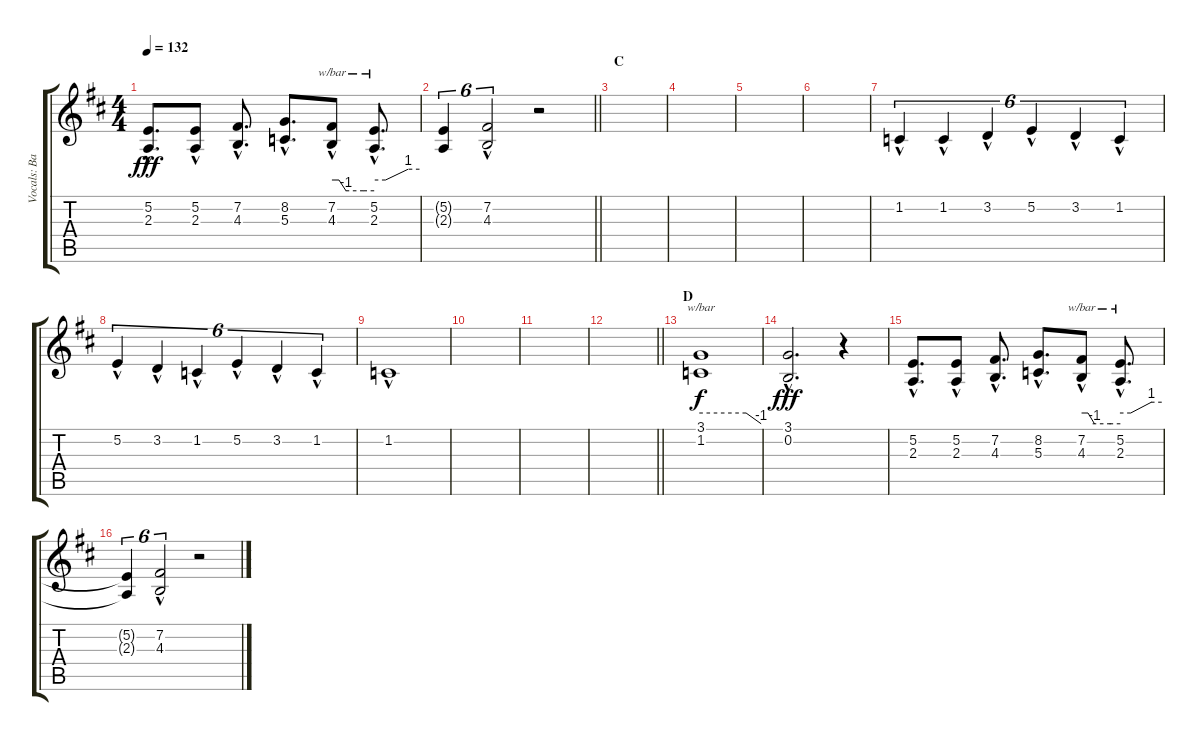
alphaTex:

\track ("Vocals: Band" "Vocals: Ba") {instrument choiraahs}
\staff {score tabs}
\tuning (E4 B3 G3 D3 A2 D2) {hide}
\ts (4 4)
\tempo 132
\clef g2
\ks d
(5.2{hac} 2.3).8{d dy fff} (5.2{hac} 2.3).8 (7.2{hac} 4.3).8{d} (8.2{hac} 5.3).8{d} (7.2{hac} 4.3).8{tbe (custom default 0 0 10 0 20 -4 45 -4 60 -4)} (5.2{hac} 2.3).8{d tbe (custom default 0 0 15 0 45 4 60 4)} |
\barLineRight lightlight
(5.2{t} 2.3{t}).4{tu (6 4)} (7.2{hac} 4.3).2{tu (6 4)} r.2 |
\section ("" "C")
|
|
|
|
1.2{hac}.4{tu (6 4)} 1.2{hac}.4{tu (6 4)} 3.2{hac}.4{tu (6 4)} 5.2{hac}.4{tu (6 4)} 3.2{hac}.4{tu (6 4)} 1.2{hac}.4{tu (6 4)} |
5.2{hac}.4{tu (6 4)} 3.2{hac}.4{tu (6 4)} 1.2{hac}.4{tu (6 4)} 5.2{hac}.4{tu (6 4)} 3.2{hac}.4{tu (6 4)} 1.2{hac}.4{tu (6 4)} |
1.2{hac}.1 |
|
|
\barLineRight lightlight
|
\section ("" "D")
(3.1 1.2).1{tbe (custom default 0 0 45 0 60 -4) dy f} |
(3.1 0.2{hac}).2{d dy fff} r.4 |
(5.2{hac} 2.3).8{d} (5.2{hac} 2.3).8 (7.2{hac} 4.3).8{d} (8.2{hac} 5.3).8{d} (7.2{hac} 4.3).8{tbe (custom default 0 0 10 0 20 -4 45 -4 60 -4)} (5.2{hac} 2.3).8{d tbe (custom default 0 0 15 0 45 4 60 4)} |
(5.2{t} 2.3{t}).4{tu (6 4)} (7.2{hac} 4.3).2{tu (6 4)} r.2
